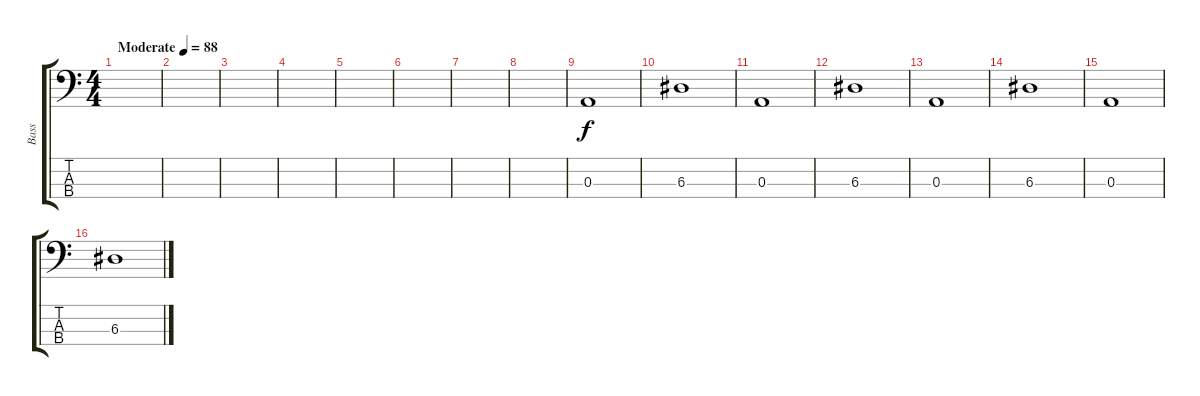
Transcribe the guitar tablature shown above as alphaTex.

\track ("Bass" "Bass") {instrument electricbassfinger}
\staff {score tabs}
\tuning (G2 D2 A1 E1) {hide}
\ts (4 4)
\tempo (88 "Moderate")
\clef f4
\ks c
|
|
|
|
|
|
|
|
0.3.1 |
6.3.1 |
0.3.1 |
6.3.1 |
0.3.1 |
6.3.1 |
0.3.1 |
6.3.1
